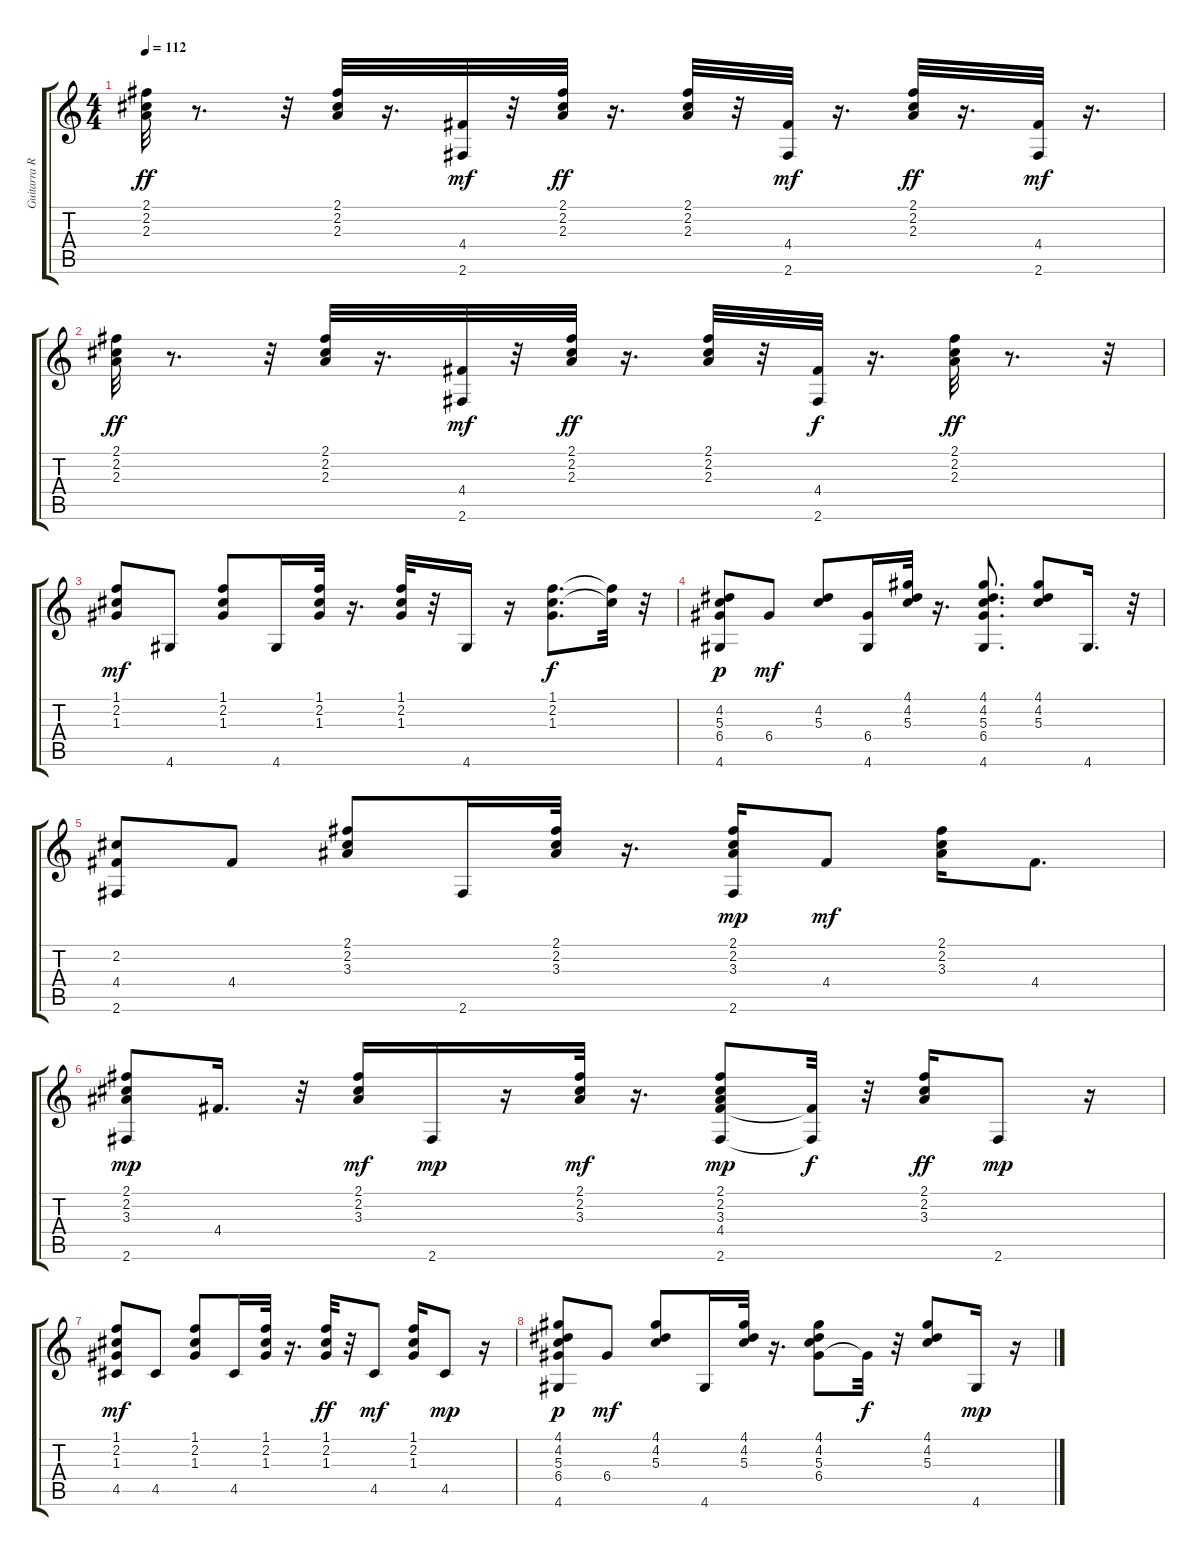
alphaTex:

\track ("Guitarra Ritmica" "Guitarra R") {instrument acousticguitarsteel}
\staff {score tabs}
\tuning (E4 B3 G3 D3 A2 E2) {hide}
\ts (4 4)
\tempo 112
\clef g2
\ks c
(2.1 2.2 2.3).32{dy ff} r.8{d} r.32 (2.1 2.2 2.3).32 r.16{d} (4.4 2.6).32{dy mf} r.32 (2.1 2.2 2.3).32{dy ff} r.16{d} (2.1 2.2 2.3).32 r.32 (4.4 2.6).32{dy mf} r.16{d} (2.1 2.2 2.3).32{dy ff} r.16{d} (4.4 2.6).32{dy mf} r.16{d} |
(2.1 2.2 2.3).32{dy ff} r.8{d} r.32 (2.1 2.2 2.3).32 r.16{d} (4.4 2.6).32{dy mf} r.32 (2.1 2.2 2.3).32{dy ff} r.16{d} (2.1 2.2 2.3).32 r.32 (4.4 2.6).32{dy f} r.16{d} (2.1 2.2 2.3).32{dy ff} r.8{d} r.32 |
(1.1 2.2 1.3).8{dy mf} 4.6.8 (1.1 2.2 1.3).8 4.6.16 (1.1 2.2 1.3).32 r.16{d} (1.1 2.2 1.3).32 r.32 4.6.16 r.16 (1.1 2.2 1.3).8{d dy f} (1.1{t} 2.2{t}).32 r.32 |
(4.2 5.3 6.4 4.6).8{dy p} 6.4.8{dy mf} (4.2 5.3).8 (6.4 4.6).16 (4.1 4.2 5.3).32 r.16{d} (4.1 4.2 5.3 6.4 4.6).8{d} (4.1 4.2 5.3).8 4.6.16{d} r.32 |
(2.2 4.4 2.6).8 4.4.8 (2.1 2.2 3.3).8 2.6.16 (2.1 2.2 3.3).32 r.16{d} (2.1 2.2 3.3 2.6).16{dy mp} 4.4.8{dy mf} (2.1 2.2 3.3).16 4.4.8{d} |
(2.1 2.2 3.3 2.6).8{dy mp} 4.4.16{d} r.32 (2.1 2.2 3.3).16{dy mf} 2.6.16{dy mp} r.16 (2.1 2.2 3.3).32{dy mf} r.16{d} (2.1 2.2 3.3 4.4 2.6).8{dy mp} (4.4{t} 2.6{t}).32{dy f} r.32 (2.1 2.2 3.3).16{dy ff} 2.6.8{dy mp} r.16 |
(1.1 2.2 1.3 4.5).8{dy mf} 4.5.8 (1.1 2.2 1.3).8 4.5.16 (1.1 2.2 1.3).32 r.16{d} (1.1 2.2 1.3).32{dy ff} r.32 4.5.8{dy mf} (1.1 2.2 1.3).16 4.5.8{dy mp} r.16 |
(4.1 4.2 5.3 6.4 4.6).8{dy p} 6.4.8{dy mf} (4.1 4.2 5.3).8 4.6.16 (4.1 4.2 5.3).32 r.16{d} (4.1 4.2 5.3 6.4).8 6.4{t}.32{dy f} r.32 (4.1 4.2 5.3).8 4.6.16{dy mp} r.16
